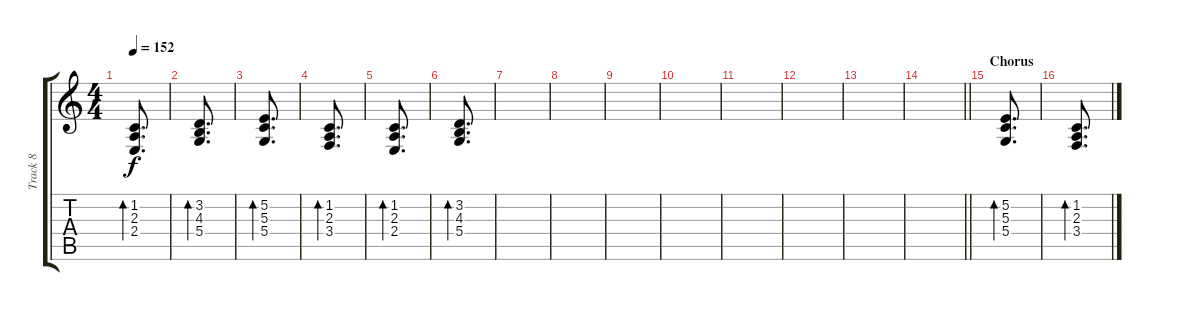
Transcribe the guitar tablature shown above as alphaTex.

\track ("Track 8" "Track 8") {instrument harpsichord}
\staff {score tabs}
\tuning (E4 B3 G3 D3 A2 E2) {hide}
\ts (4 4)
\tempo 152
\clef g2
\ks c
(1.2 2.3 2.4).8{d bd 60 dy f} |
(3.2 4.3 5.4).8{d bd 60} |
(5.2 5.3 5.4).8{d bd 60} |
(1.2 2.3 3.4).8{d bd 60} |
(1.2 2.3 2.4).8{d bd 60} |
(3.2 4.3 5.4).8{d bd 60} |
|
|
|
|
|
|
|
\barLineRight lightlight
|
\section ("" "Chorus")
(5.2 5.3 5.4).8{d bd 60} |
(1.2 2.3 3.4).8{d bd 60}
